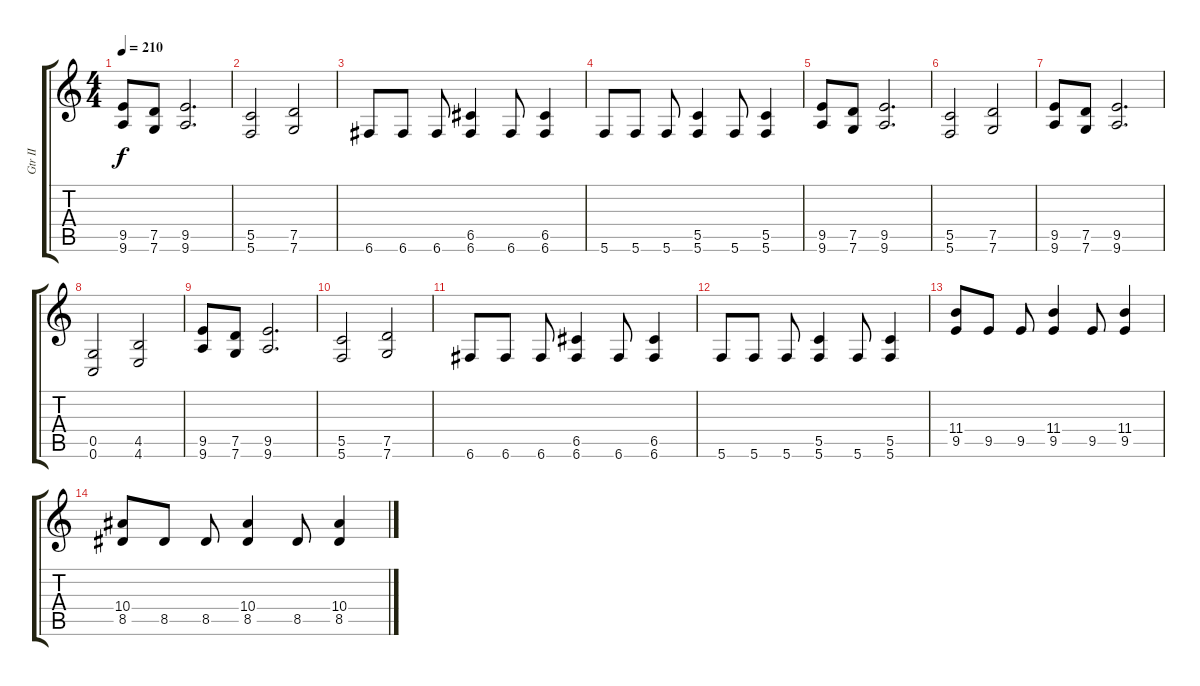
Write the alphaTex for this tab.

\track ("Gtr II" "Gtr II") {instrument overdrivenguitar}
\staff {score tabs}
\tuning (D4 A3 F3 C3 G2 C2) {hide}
\ts (4 4)
\tempo 210
\clef g2
\ks c
(9.5 9.6).8{dy f} (7.5 7.6).8 (9.5 9.6).2{d} |
(5.5 5.6).2 (7.5 7.6).2 |
6.6.8 6.6.8 6.6.8 (6.5 6.6).4 6.6.8 (6.5 6.6).4 |
5.6.8 5.6.8 5.6.8 (5.5 5.6).4 5.6.8 (5.5 5.6).4 |
(9.5 9.6).8 (7.5 7.6).8 (9.5 9.6).2{d} |
(5.5 5.6).2 (7.5 7.6).2 |
(9.5 9.6).8 (7.5 7.6).8 (9.5 9.6).2{d} |
(0.5 0.6).2 (4.5 4.6).2 |
(9.5 9.6).8 (7.5 7.6).8 (9.5 9.6).2{d} |
(5.5 5.6).2 (7.5 7.6).2 |
6.6.8 6.6.8 6.6.8 (6.5 6.6).4 6.6.8 (6.5 6.6).4 |
5.6.8 5.6.8 5.6.8 (5.5 5.6).4 5.6.8 (5.5 5.6).4 |
(11.4 9.5).8 9.5.8 9.5.8 (11.4 9.5).4 9.5.8 (11.4 9.5).4 |
(10.4 8.5).8 8.5.8 8.5.8 (10.4 8.5).4 8.5.8 (10.4 8.5).4
